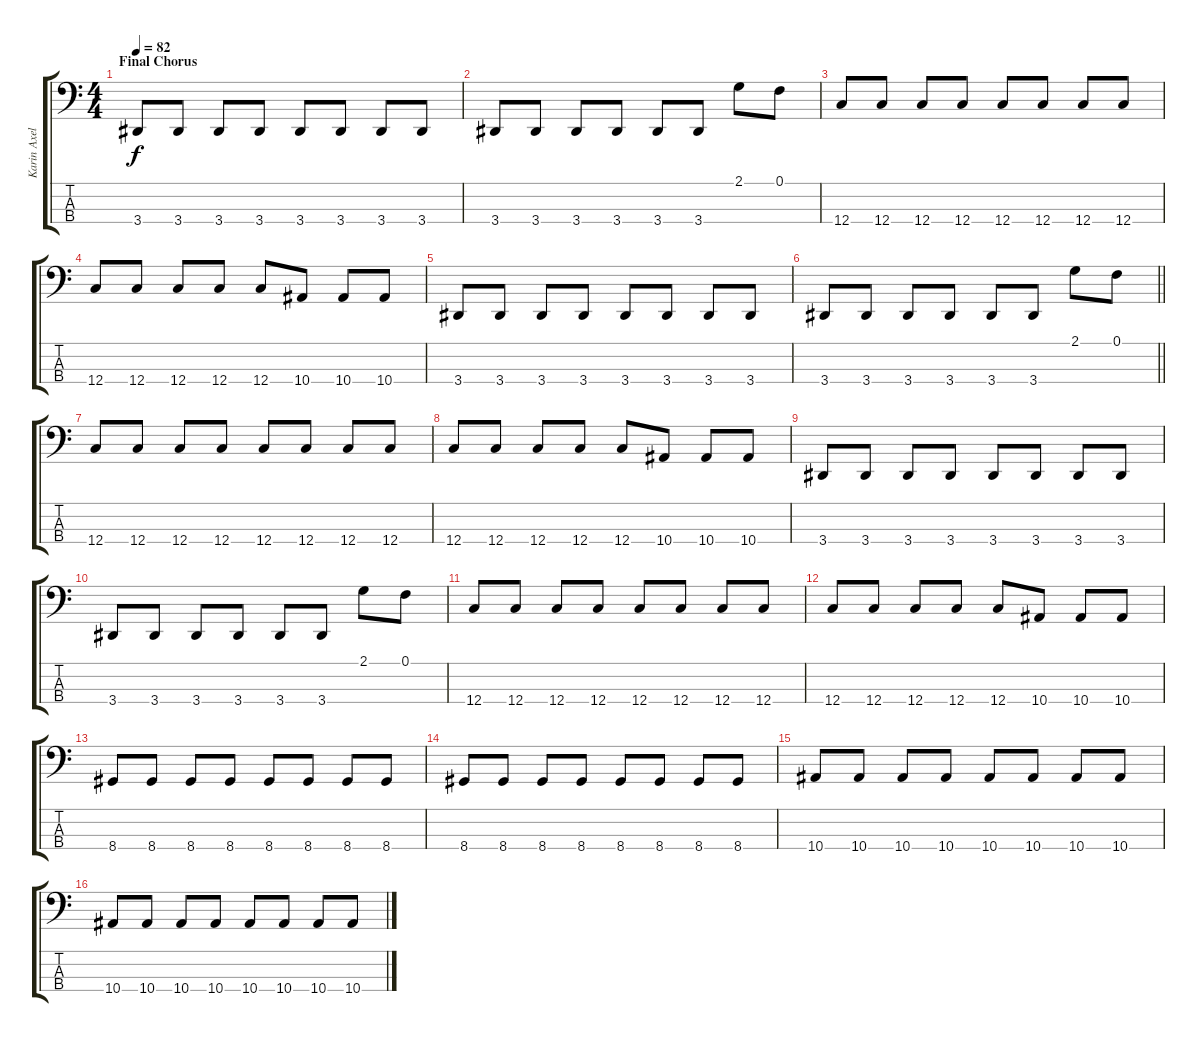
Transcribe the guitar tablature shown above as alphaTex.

\track ("Karin Axelsson" "Karin Axel") {instrument electricbassfinger}
\staff {score tabs}
\tuning (F2 C2 G1 C1) {hide}
\ts (4 4)
\section ("" "Final Chorus")
\tempo 82
\clef f4
\ks c
3.4.8{dy f} 3.4.8 3.4.8 3.4.8 3.4.8 3.4.8 3.4.8 3.4.8 |
3.4.8 3.4.8 3.4.8 3.4.8 3.4.8 3.4.8 2.1.8 0.1.8 |
12.4.8 12.4.8 12.4.8 12.4.8 12.4.8 12.4.8 12.4.8 12.4.8 |
12.4.8 12.4.8 12.4.8 12.4.8 12.4.8 10.4.8 10.4.8 10.4.8 |
3.4.8 3.4.8 3.4.8 3.4.8 3.4.8 3.4.8 3.4.8 3.4.8 |
\barLineRight lightlight
3.4.8 3.4.8 3.4.8 3.4.8 3.4.8 3.4.8 2.1.8 0.1.8 |
12.4.8 12.4.8 12.4.8 12.4.8 12.4.8 12.4.8 12.4.8 12.4.8 |
12.4.8 12.4.8 12.4.8 12.4.8 12.4.8 10.4.8 10.4.8 10.4.8 |
3.4.8 3.4.8 3.4.8 3.4.8 3.4.8 3.4.8 3.4.8 3.4.8 |
3.4.8 3.4.8 3.4.8 3.4.8 3.4.8 3.4.8 2.1.8 0.1.8 |
12.4.8 12.4.8 12.4.8 12.4.8 12.4.8 12.4.8 12.4.8 12.4.8 |
12.4.8 12.4.8 12.4.8 12.4.8 12.4.8 10.4.8 10.4.8 10.4.8 |
8.4.8 8.4.8 8.4.8 8.4.8 8.4.8 8.4.8 8.4.8 8.4.8 |
8.4.8 8.4.8 8.4.8 8.4.8 8.4.8 8.4.8 8.4.8 8.4.8 |
10.4.8 10.4.8 10.4.8 10.4.8 10.4.8 10.4.8 10.4.8 10.4.8 |
10.4.8 10.4.8 10.4.8 10.4.8 10.4.8 10.4.8 10.4.8 10.4.8
